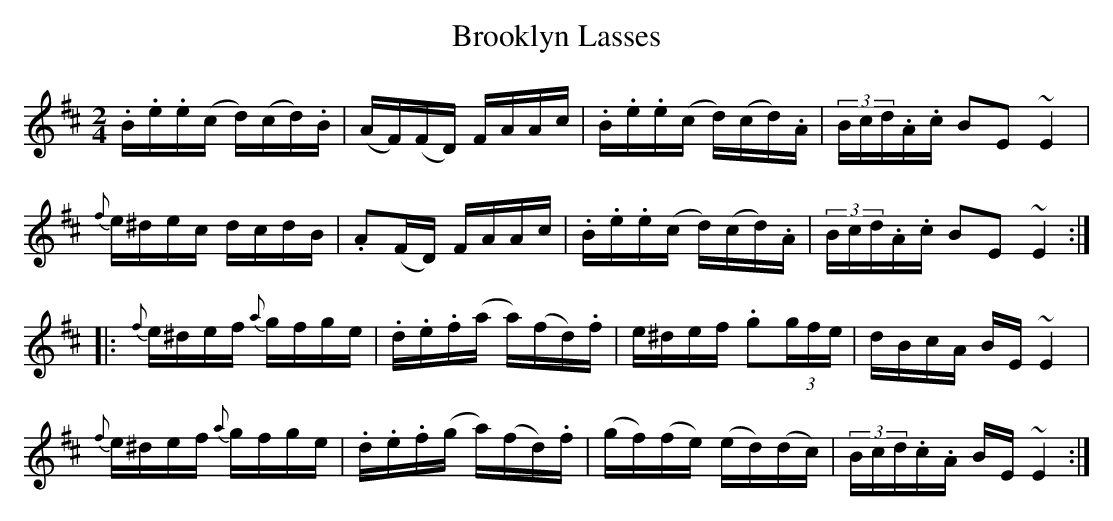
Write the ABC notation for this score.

X:1
T:Brooklyn Lasses
M:2/4
L:1/8
K:Edor
.B/.e/.e/(c/ d/)(c/d/).B/ | (A/F/)(F/D/) F/A/A/c/ | .B/.e/.e/(c/ d/)(c/d/).A/ | (3B/c/d/.A/.c/ BE~E2 |
{f}e/^d/e/c/ d/c/d/B/ | .A(F/D/) F/A/A/c/ | .B/.e/.e/(c/ d/)(c/d/).A/ | (3B/c/d/.A/.c/ BE~E2 :|
|: {f}e/^d/e/f/ {a}g/f/g/e/ | .d/.e/.f/(a/ a/)(f/d/).f/ | e/^d/e/f/ .g(3g/f/e/ | d/B/c/A/ B/E/~E2 |
{f}e/^d/e/f/ {a}g/f/g/e/ | .d/.e/.f/(g/ a/)(f/d/).f/ | (g/f/)(f/e/) (e/d/)(d/c/) | (3B/c/d/.c/.A/ B/E/~E2 :|
